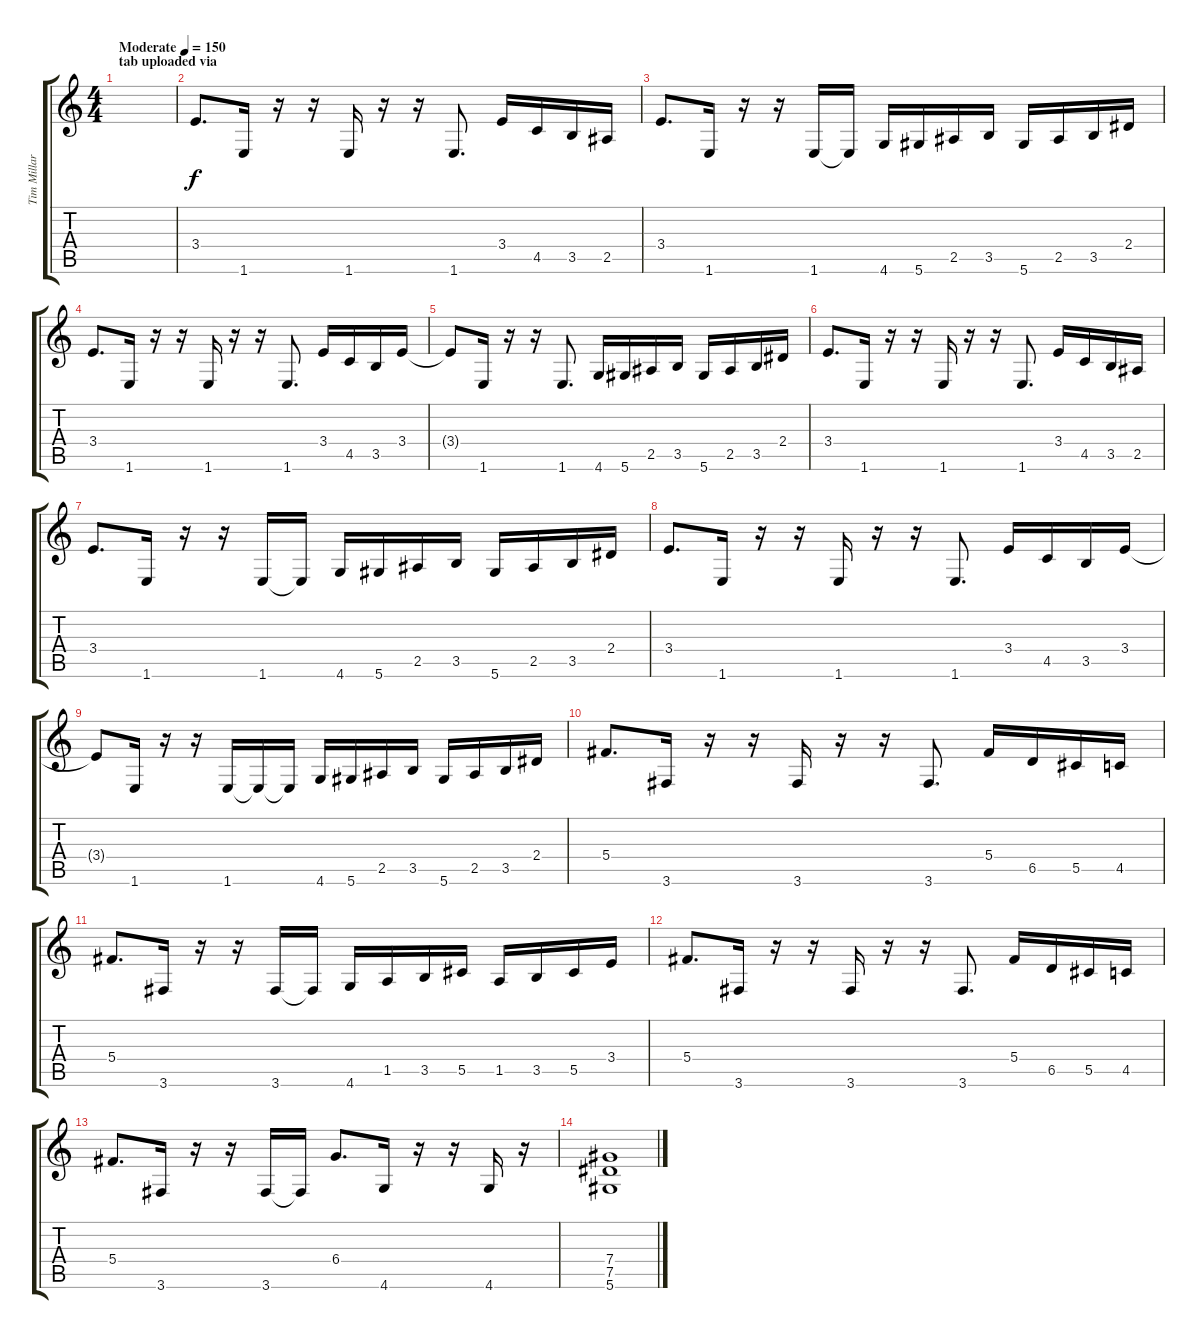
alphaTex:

\track ("Tim Millar" "Tim Millar") {instrument overdrivenguitar}
\staff {score tabs}
\tuning (Eb4 Bb3 Gb3 Db3 Ab2 Eb2) {hide}
\ts (4 4)
\section ("" "tab uploaded via")
\tempo (150 "Moderate")
\clef g2
\ks c
|
3.4.8{d} 1.6.16 r.16 r.16 1.6.16 r.16 r.16 1.6.8{d} 3.4.16 4.5.16 3.5.16 2.5.16 |
3.4.8{d} 1.6.16 r.16 r.16 1.6.16 1.6{t}.16 4.6.16 5.6.16 2.5.16 3.5.16 5.6.16 2.5.16 3.5.16 2.4.16 |
3.4.8{d} 1.6.16 r.16 r.16 1.6.16 r.16 r.16 1.6.8{d} 3.4.16 4.5.16 3.5.16 3.4.16 |
3.4{t}.8 1.6.16 r.16 r.16 1.6.8{d} 4.6.16 5.6.16 2.5.16 3.5.16 5.6.16 2.5.16 3.5.16 2.4.16 |
3.4.8{d} 1.6.16 r.16 r.16 1.6.16 r.16 r.16 1.6.8{d} 3.4.16 4.5.16 3.5.16 2.5.16 |
3.4.8{d} 1.6.16 r.16 r.16 1.6.16 1.6{t}.16 4.6.16 5.6.16 2.5.16 3.5.16 5.6.16 2.5.16 3.5.16 2.4.16 |
3.4.8{d} 1.6.16 r.16 r.16 1.6.16 r.16 r.16 1.6.8{d} 3.4.16 4.5.16 3.5.16 3.4.16 |
3.4{t}.8 1.6.16 r.16 r.16 1.6.16 1.6{t}.16 1.6{t}.16 4.6.16 5.6.16 2.5.16 3.5.16 5.6.16 2.5.16 3.5.16 2.4.16 |
5.4.8{d} 3.6.16 r.16 r.16 3.6.16 r.16 r.16 3.6.8{d} 5.4.16 6.5.16 5.5.16 4.5.16 |
5.4.8{d} 3.6.16 r.16 r.16 3.6.16 3.6{t}.16 4.6.16 1.5.16 3.5.16 5.5.16 1.5.16 3.5.16 5.5.16 3.4.16 |
5.4.8{d} 3.6.16 r.16 r.16 3.6.16 r.16 r.16 3.6.8{d} 5.4.16 6.5.16 5.5.16 4.5.16 |
5.4.8{d} 3.6.16 r.16 r.16 3.6.16 3.6{t}.16 6.4.8{d} 4.6.16 r.16 r.16 4.6.16 r.16 |
(7.4 7.5 5.6).1
